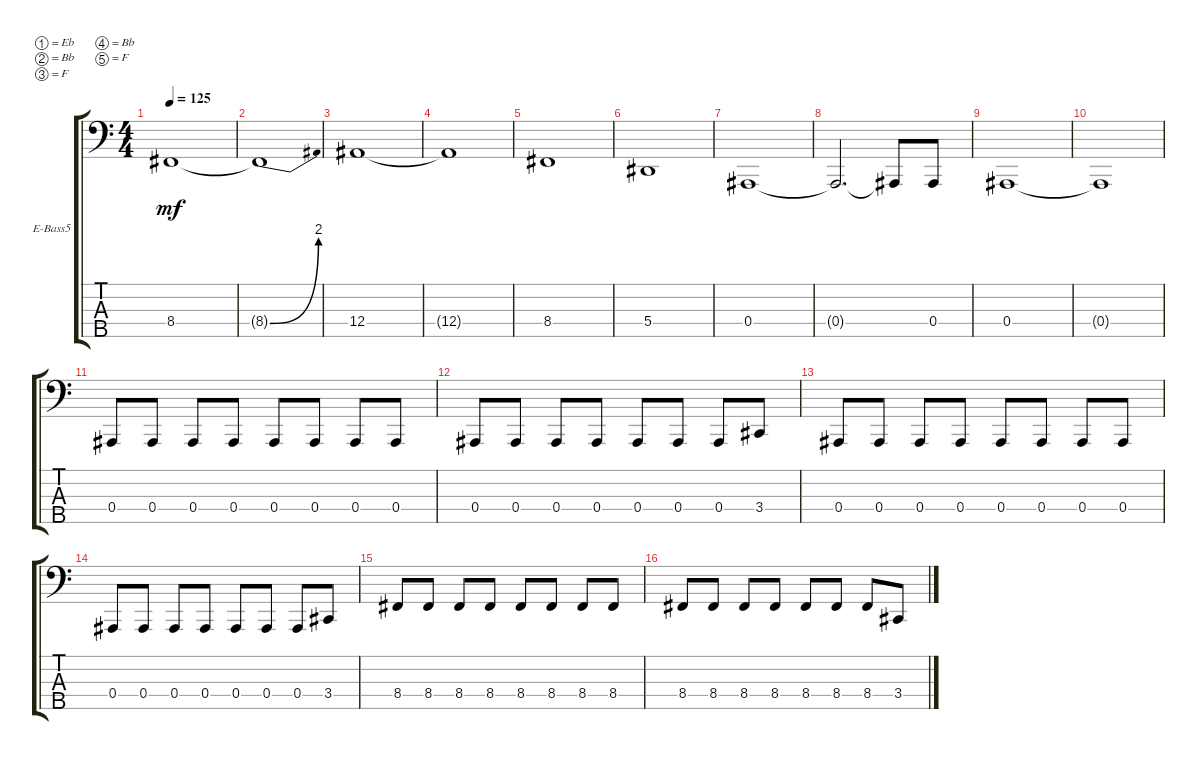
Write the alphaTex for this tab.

\defaultSystemsLayout 4
\bracketExtendMode groupsimilarinstruments
\firstSystemTrackNameOrientation horizontal
\otherSystemsTrackNameOrientation horizontal
\track ("Electric Bass" "E-Bass5") {instrument electricbassfinger}
\staff {score tabs}
\tuning (Eb2 Bb1 F1 Bb0 F0)
\ts (4 4)
\tempo 125
\clef f4
\ks c
8.4.1{dy mf} |
8.4{be (bend 52.199999999999996 0 60 8) t}.1 |
12.4.1 |
12.4{t}.1 |
8.4.1 |
5.4.1 |
0.4.1 |
0.4{t}.2{d} 0.4{t}.8 0.4.8 |
0.4.1 |
0.4{t}.1 |
0.4.8 0.4.8 0.4.8 0.4.8 0.4.8 0.4.8 0.4.8 0.4.8 |
0.4.8 0.4.8 0.4.8 0.4.8 0.4.8 0.4.8 0.4.8 3.4.8 |
0.4.8 0.4.8 0.4.8 0.4.8 0.4.8 0.4.8 0.4.8 0.4.8 |
0.4.8 0.4.8 0.4.8 0.4.8 0.4.8 0.4.8 0.4.8 3.4.8 |
8.4.8 8.4.8 8.4.8 8.4.8 8.4.8 8.4.8 8.4.8 8.4.8 |
8.4.8 8.4.8 8.4.8 8.4.8 8.4.8 8.4.8 8.4.8 3.4.8
